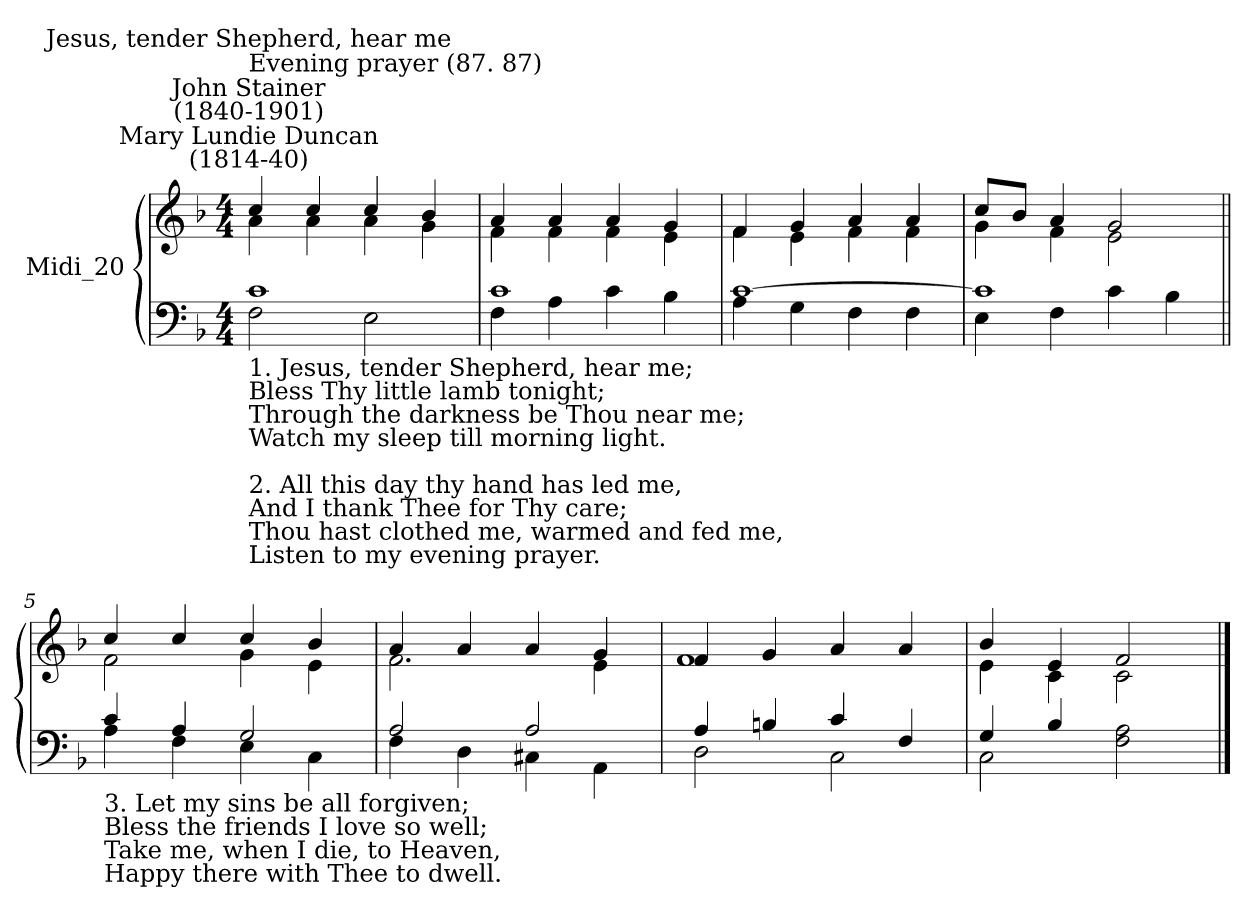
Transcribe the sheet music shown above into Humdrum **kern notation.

**kern	**kern
*part1	*part1
*staff2	*staff1
*I"Midi_20	*
*clefF4	*clefG2
*k[b-]	*k[b-]
*F:	*F:
*M4/4	*M4/4
=1	=1
*^	*^
!	!	!LO:TX:a:cj:t=Mary Lundie Duncan\n(1814-40)	!
!	!	!LO:TX:a:cj:t=John Stainer\n(1840-1901)	!
!	!	!LO:TX:a:t=Evening prayer (87. 87)	!
!	!	!LO:TX:a:cj:t=Jesus, tender Shepherd, hear me	!
!LO:TX:b:t=1. Jesus, tender Shepherd, hear me;\nBless Thy little lamb tonight;\nThrough the darkness be Thou near me;\nWatch my sleep till morning light.\n\n2. All this day thy hand has led me,\nAnd I thank Thee for Thy care;\nThou hast clothed me, warmed and fed me,\nListen to my evening prayer.	!	!	!
1c/	2F\	4cc/	4a\
.	.	4cc/	4a\
.	2E\	4cc/	4a\
.	.	4b-/	4g\
=2	=2	=2	=2
1c/	4F\	4a/	4f\
.	4A\	4a/	4f\
.	4c\	4a/	4f\
.	4B-\	4g/	4e\
=3	=3	=3	=3
[1c/	4A\	4f/	4f\
.	4G\	4g/	4e\
.	4F\	4a/	4f\
.	4F\	4a/	4f\
=4	=4	=4	=4
1c/]	4E\	8cc/L	4g\
.	.	8b-/J	.
.	4F\	4a/	4f\
.	4c\	2g/	2e\
.	4B-\	.	.
=5||	=5||	=5||	=5||
!LO:TX:b:t=3. Let my sins be all forgiven;\nBless the friends I love so well;\nTake me, when I die, to Heaven,\nHappy there with Thee to dwell.	!	!	!
4c/	4A\	4cc/	2f\
4A/	4F\	4cc/	.
2G/	4E\	4cc/	4g\
.	4C\	4b-/	4e\
=6	=6	=6	=6
2A/	4F\	4a/	2.f\
.	4D\	4a/	.
2A/	4C#X\	4a/	.
.	4AA\	4g/	4e\
=7	=7	=7	=7
4A/	2D\	4f/	1f\
4Bn/	.	4g/	.
4c/	2C\	4a/	.
4F/	.	4a/	.
=8	=8	=8	=8
4G/	2C\	4b-/	4e\
4B-/	.	4e/	4c\
2F\ 2A\	2ryy	2f/	2c\
*v	*v	*	*
*	*v	*v
==	==
*-	*-
